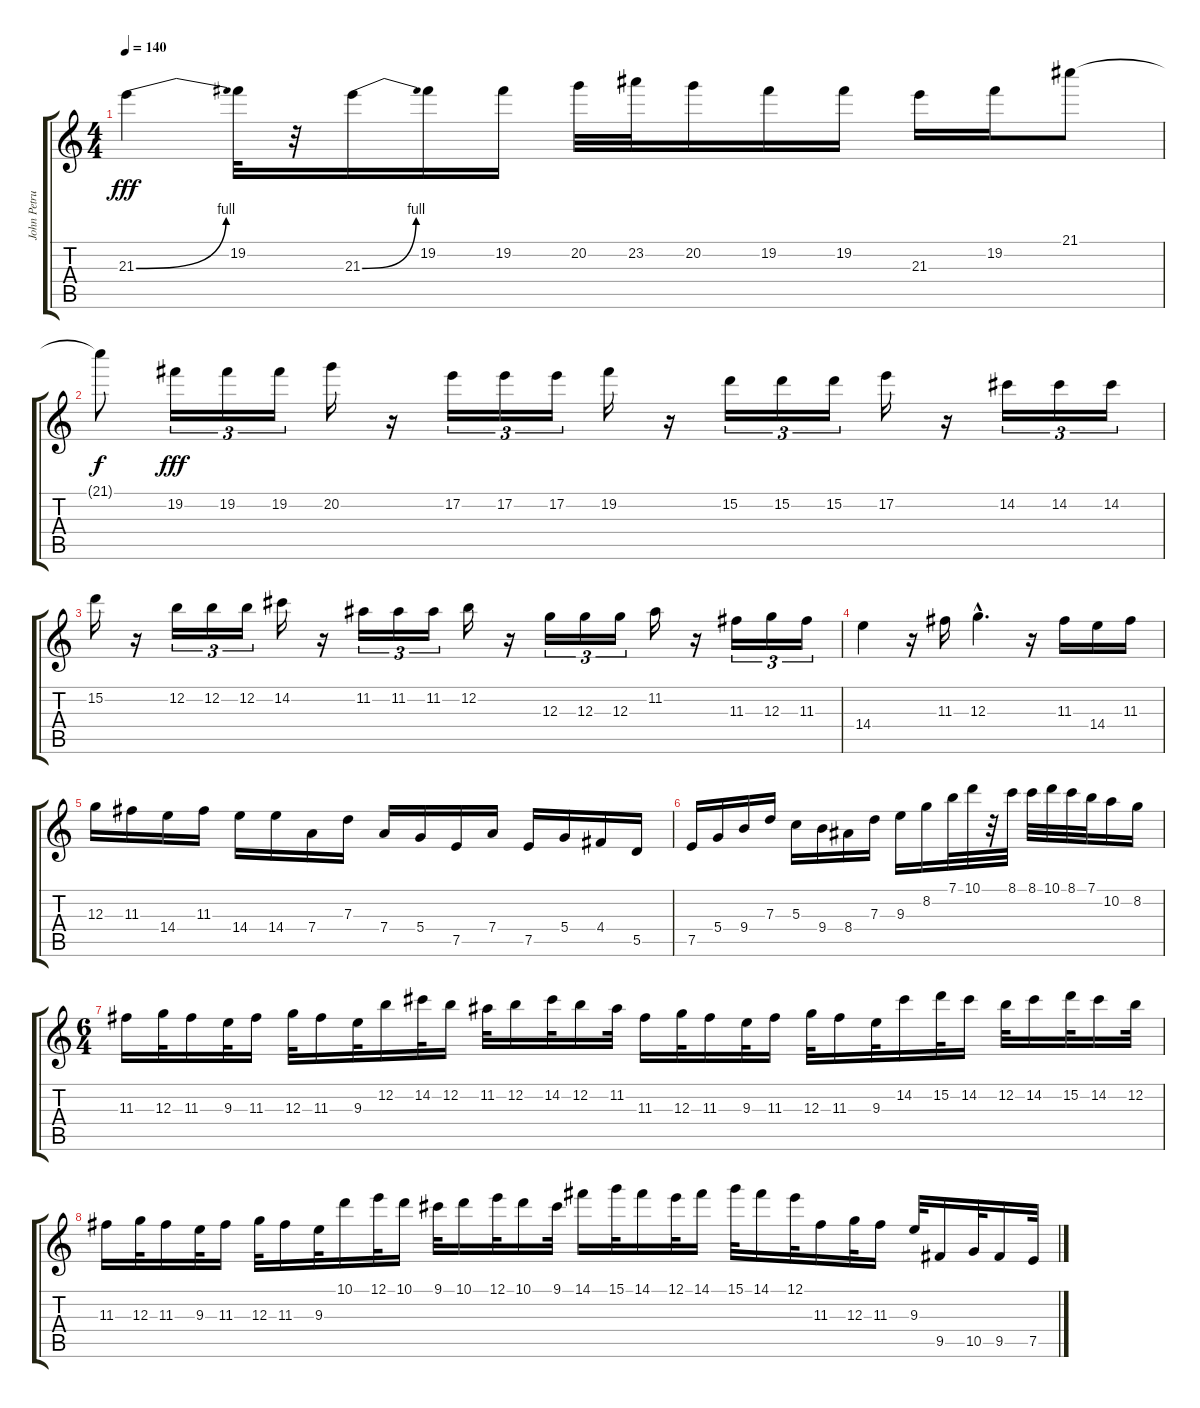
\track ("John Petrucci - 6 Strings Guitar" "John Petru") {instrument distortionguitar}
\staff {score tabs}
\tuning (E4 B3 G3 D3 A2 E2) {hide}
\ts (4 4)
\tempo 140
\clef g2
\ks c
21.3{be (bend 0 0 60 4)}.4{dy fff} 19.2.32 r.32 21.3{be (bend 0 0 60 4)}.16 19.2.16 19.2.16 20.2.32 23.2.32 20.2.16 19.2.16 19.2.16 21.3.16 19.2.16 21.1.8 |
21.1{t}.8{dy f} 19.2.16{tu (3 2) dy fff} 19.2.16{tu (3 2)} 19.2.16{tu (3 2)} 20.2.16 r.16 17.2.16{tu (3 2)} 17.2.16{tu (3 2)} 17.2.16{tu (3 2)} 19.2.16 r.16 15.2.16{tu (3 2)} 15.2.16{tu (3 2)} 15.2.16{tu (3 2)} 17.2.16 r.16 14.2.16{tu (3 2)} 14.2.16{tu (3 2)} 14.2.16{tu (3 2)} |
15.2.16 r.16 12.2.16{tu (3 2)} 12.2.16{tu (3 2)} 12.2.16{tu (3 2)} 14.2.16 r.16 11.2.16{tu (3 2)} 11.2.16{tu (3 2)} 11.2.16{tu (3 2)} 12.2.16 r.16 12.3.16{tu (3 2)} 12.3.16{tu (3 2)} 12.3.16{tu (3 2)} 11.2.16 r.16 11.3.16{tu (3 2)} 12.3.16{tu (3 2)} 11.3.16{tu (3 2)} |
14.4.4 r.16 11.3.16 12.3{hac}.4{d} r.16 11.3.16 14.4.16 11.3.16 |
12.3.16 11.3.16 14.4.16 11.3.16 14.4.16 14.4.16 7.4.16 7.3.16 7.4.16 5.4.16 7.5.16 7.4.16 7.5.16 5.4.16 4.4.16 5.5.16 |
7.5.16 5.4.16 9.4.16 7.3.16 5.3.16 9.4.16 8.4.16 7.3.16 9.3.16 8.2.16 7.1.32 10.1.32 r.32 8.1.32 8.1.32 10.1.32 8.1.32 7.1.32 10.2.16 8.2.16 |
\ts (6 4)
11.3.16 12.3.32 11.3.16 9.3.32 11.3.16 12.3.32 11.3.16 9.3.32 12.2.16 14.2.32 12.2.16 11.2.32 12.2.16 14.2.32 12.2.16 11.2.32 11.3.16 12.3.32 11.3.16 9.3.32 11.3.16 12.3.32 11.3.16 9.3.32 14.2.16 15.2.32 14.2.16 12.2.32 14.2.16 15.2.32 14.2.16 12.2.32 |
11.3.16 12.3.32 11.3.16 9.3.32 11.3.16 12.3.32 11.3.16 9.3.32 10.1.16 12.1.32 10.1.16 9.1.32 10.1.16 12.1.32 10.1.16 9.1.32 14.1.16 15.1.32 14.1.16 12.1.32 14.1.16 15.1.32 14.1.16 12.1.32 11.3.16 12.3.32 11.3.16 9.3.32 9.5.16 10.5.32 9.5.16 7.5.32
